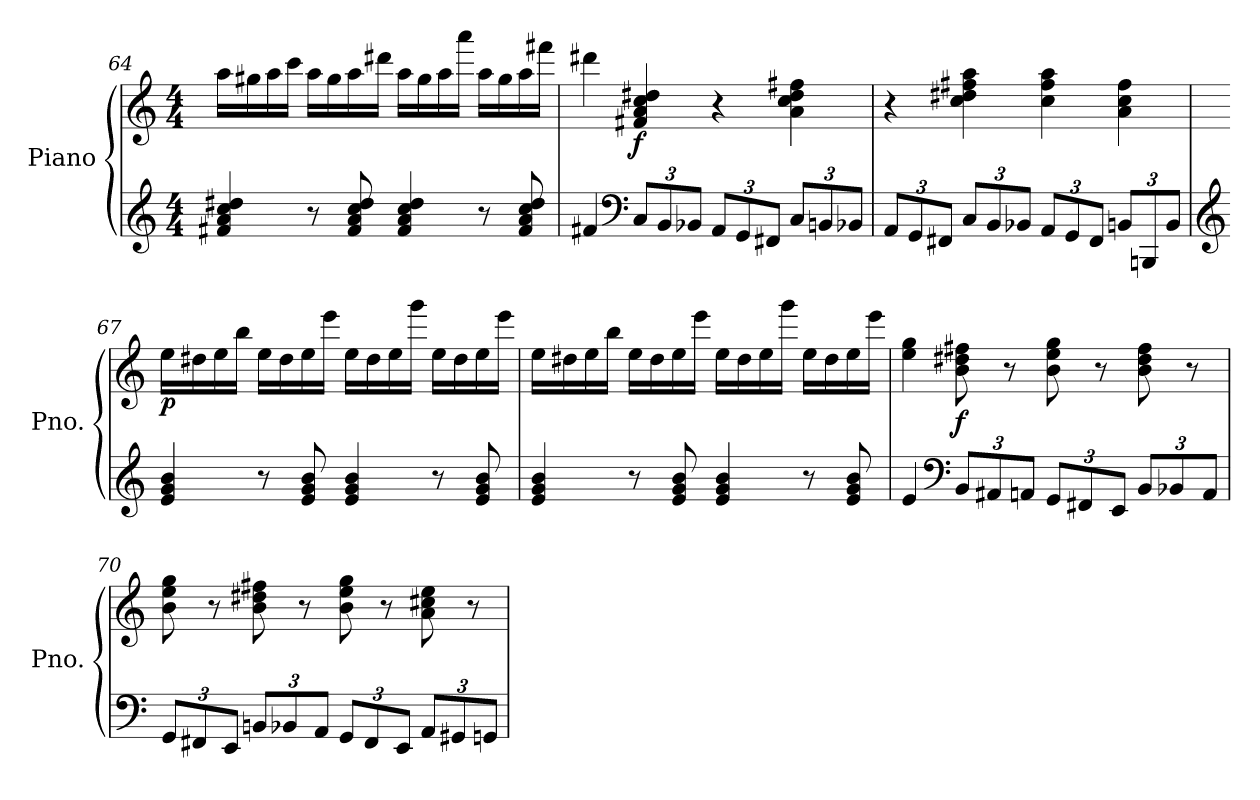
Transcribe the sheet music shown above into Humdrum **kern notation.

**kern	**kern	**dynam
*part1	*part1	*part1
*staff2	*staff1	*staff1/2
*I"Piano	*	*
*I'Pno.	*	*
!!LO:LB:g=z
*clefG2	*clefG2	*
*k[]	*k[]	*
*M4/4	*M4/4	*
=64	=64	=64
4f#X/ 4a/ 4cc/ 4dd#X/	16aa\LL	.
.	16gg#X\	.
.	16aa\	.
.	16ccc\JJ	.
8r	16aa\LL	.
.	16gg#\	.
8f#/ 8a/ 8cc/ 8dd#/	16aa\	.
.	16ddd#X\JJ	.
4f#/ 4a/ 4cc/ 4dd#/	16aa\LL	.
.	16gg#\	.
.	16aa\	.
.	16aaa\JJ	.
8r	16aa\LL	.
.	16gg#\	.
8f#/ 8a/ 8cc/ 8dd#/	16aa\	.
.	16fff#X\JJ	.
=65	=65	=65
4f#X/	4ddd#X\	.
*clefF4	*	*
*Xbrackettup	*	*
!	!	!LO:DY:b
12C/L	4f#X/ 4a/ 4cc/ 4dd#X/	f
12BB/	.	.
12BB-X/J	.	.
12AA/L	4r	.
12GG/	.	.
12FF#X/J	.	.
12C/L	4a\ 4cc\ 4dd#\ 4ff#X\	.
12BBn/	.	.
12BB-X/J	.	.
!!LO:LB:g=z
=66	=66	=66
12AA/L	4r	.
12GG/	.	.
12FF#X/J	.	.
12C/L	4cc\ 4dd#X\ 4ff#X\ 4aa\	.
12BB/	.	.
12BB-X/J	.	.
12AA/L	4cc\ 4ff#\ 4aa\	.
12GG/	.	.
12FF#/J	.	.
12BBn/L	4a\ 4cc\ 4ff#\	.
12BBBn/	.	.
12BB/J	.	.
=67	=67	=67
*clefG2	*	*
!	!	!LO:DY:b
4e/ 4g/ 4b/	16ee\LL	p
.	16dd#X\	.
.	16ee\	.
.	16bb\JJ	.
8r	16ee\LL	.
.	16dd#\	.
8e/ 8g/ 8b/	16ee\	.
.	16eee\JJ	.
4e/ 4g/ 4b/	16ee\LL	.
.	16dd#\	.
.	16ee\	.
.	16ggg\JJ	.
8r	16ee\LL	.
.	16dd#\	.
8e/ 8g/ 8b/	16ee\	.
.	16eee\JJ	.
!!LO:LB:g=z
=68	=68	=68
4e/ 4g/ 4b/	16ee\LL	.
.	16dd#X\	.
.	16ee\	.
.	16bb\JJ	.
8r	16ee\LL	.
.	16dd#\	.
8e/ 8g/ 8b/	16ee\	.
.	16eee\JJ	.
4e/ 4g/ 4b/	16ee\LL	.
.	16dd#\	.
.	16ee\	.
.	16ggg\JJ	.
8r	16ee\LL	.
.	16dd#\	.
8e/ 8g/ 8b/	16ee\	.
.	16eee\JJ	.
=69	=69	=69
4e/	4ee\ 4gg\	.
*clefF4	*	*
!	!	!LO:DY:b
12BB/L	8b\ 8dd#X\ 8ff#X\	f
12AA#X/	.	.
.	8r	.
12AAn/J	.	.
12GG/L	8b\ 8ee\ 8gg\	.
12FF#X/	.	.
.	8r	.
12EE/J	.	.
12BB/L	8b\ 8dd#\ 8ff#\	.
12BB-X/	.	.
.	8r	.
12AA/J	.	.
!!LO:LB:g=z
=70	=70	=70
12GG/L	8b\ 8ee\ 8gg\	.
12FF#X/	.	.
.	8r	.
12EE/J	.	.
12BBn/L	8b\ 8dd#X\ 8ff#X\	.
12BB-X/	.	.
.	8r	.
12AA/J	.	.
12GG/L	8b\ 8ee\ 8gg\	.
12FF#/	.	.
.	8r	.
12EE/J	.	.
12AA/L	8a\ 8cc#X\ 8ee\	.
12GG#X/	.	.
.	8r	.
12GGn/J	.	.
=	=	=
*-	*-	*-
